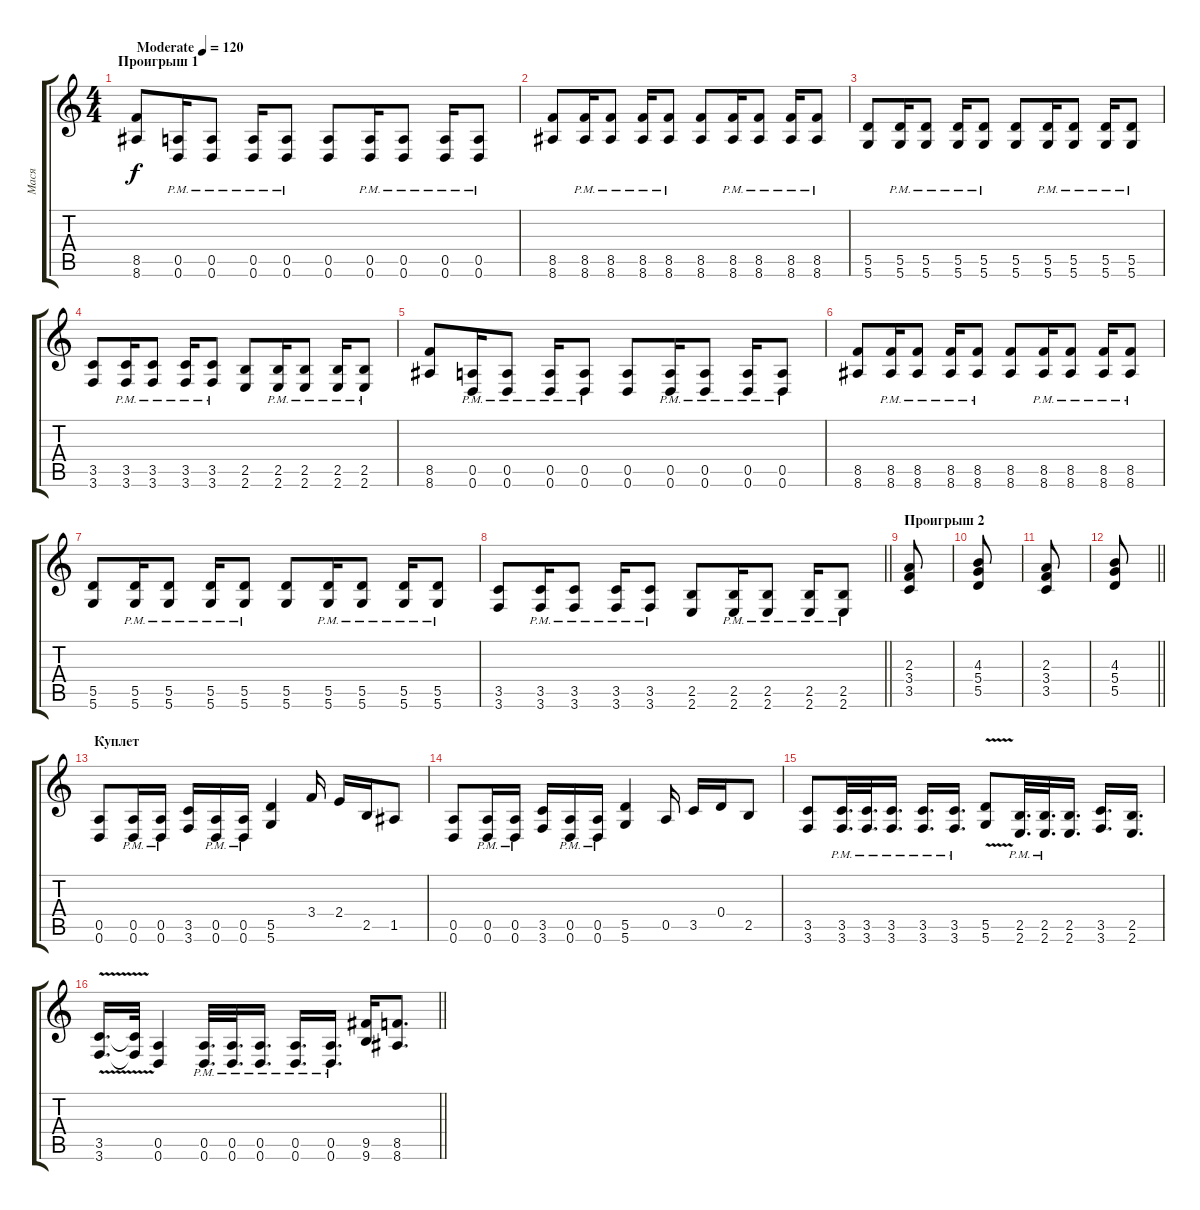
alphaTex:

\track ("Мася" "Мася") {instrument distortionguitar}
\staff {score tabs}
\tuning (E4 B3 G3 D3 A2 D2) {hide}
\ts (4 4)
\section ("" "Проигрыш 1")
\tempo (120 "Moderate")
\clef g2
\ks c
(8.5 8.6).8{dy f instrument distortionguitar} (0.5{pm} 0.6{pm}).16 (0.5{pm} 0.6{pm}).8 (0.5{pm} 0.6{pm}).16 (0.5{pm} 0.6{pm}).8 (0.5 0.6).8 (0.5{pm} 0.6{pm}).16 (0.5{pm} 0.6{pm}).8 (0.5{pm} 0.6{pm}).16 (0.5{pm} 0.6{pm}).8 |
(8.5 8.6).8 (8.5{pm} 8.6{pm}).16 (8.5{pm} 8.6{pm}).8 (8.5{pm} 8.6{pm}).16 (8.5{pm} 8.6{pm}).8 (8.5 8.6).8 (8.5{pm} 8.6{pm}).16 (8.5{pm} 8.6{pm}).8 (8.5{pm} 8.6{pm}).16 (8.5{pm} 8.6{pm}).8 |
(5.5 5.6).8 (5.5{pm} 5.6{pm}).16 (5.5{pm} 5.6{pm}).8 (5.5{pm} 5.6{pm}).16 (5.5{pm} 5.6{pm}).8 (5.5 5.6).8 (5.5{pm} 5.6{pm}).16 (5.5{pm} 5.6{pm}).8 (5.5{pm} 5.6{pm}).16 (5.5{pm} 5.6{pm}).8 |
(3.5 3.6).8 (3.5{pm} 3.6{pm}).16 (3.5{pm} 3.6{pm}).8 (3.5{pm} 3.6{pm}).16 (3.5{pm} 3.6{pm}).8 (2.5 2.6).8 (2.5{pm} 2.6{pm}).16 (2.5{pm} 2.6{pm}).8 (2.5{pm} 2.6{pm}).16 (2.5{pm} 2.6{pm}).8 |
(8.5 8.6).8 (0.5{pm} 0.6{pm}).16 (0.5{pm} 0.6{pm}).8 (0.5{pm} 0.6{pm}).16 (0.5{pm} 0.6{pm}).8 (0.5 0.6).8 (0.5{pm} 0.6{pm}).16 (0.5{pm} 0.6{pm}).8 (0.5{pm} 0.6{pm}).16 (0.5{pm} 0.6{pm}).8 |
(8.5 8.6).8 (8.5{pm} 8.6{pm}).16 (8.5{pm} 8.6{pm}).8 (8.5{pm} 8.6{pm}).16 (8.5{pm} 8.6{pm}).8 (8.5 8.6).8 (8.5{pm} 8.6{pm}).16 (8.5{pm} 8.6{pm}).8 (8.5{pm} 8.6{pm}).16 (8.5{pm} 8.6{pm}).8 |
(5.5 5.6).8 (5.5{pm} 5.6{pm}).16 (5.5{pm} 5.6{pm}).8 (5.5{pm} 5.6{pm}).16 (5.5{pm} 5.6{pm}).8 (5.5 5.6).8 (5.5{pm} 5.6{pm}).16 (5.5{pm} 5.6{pm}).8 (5.5{pm} 5.6{pm}).16 (5.5{pm} 5.6{pm}).8 |
\barLineRight lightlight
(3.5 3.6).8 (3.5{pm} 3.6{pm}).16 (3.5{pm} 3.6{pm}).8 (3.5{pm} 3.6{pm}).16 (3.5{pm} 3.6{pm}).8 (2.5 2.6).8 (2.5{pm} 2.6{pm}).16 (2.5{pm} 2.6{pm}).8 (2.5{pm} 2.6{pm}).16 (2.5{pm} 2.6{pm}).8 |
\section ("" "Проигрыш 2")
(2.3 3.4 3.5).8 |
(4.3 5.4 5.5).8 |
(2.3 3.4 3.5).8 |
\barLineRight lightlight
(4.3 5.4 5.5).8 |
\section ("" "Куплет")
(0.5 0.6).8 (0.5{pm} 0.6{pm}).16 (0.5{pm} 0.6{pm}).16 (3.5 3.6).16 (0.5{pm} 0.6{pm}).16 (0.5{pm} 0.6{pm}).16 (5.5 5.6).4 3.4.16 2.4.16 2.5.16 1.5.8 |
(0.5 0.6).8 (0.5{pm} 0.6{pm}).16 (0.5{pm} 0.6{pm}).16 (3.5 3.6).16 (0.5{pm} 0.6{pm}).16 (0.5{pm} 0.6{pm}).16 (5.5 5.6).4 0.5.16 3.5.16 0.4.16 2.5.8 |
(3.5 3.6).8 (3.5{pm} 3.6{pm}).32{d} (3.5{pm} 3.6{pm}).32{d} (3.5{pm} 3.6{pm}).16{d} (3.5{pm} 3.6{pm}).16{d} (3.5{pm} 3.6{pm}).16{d} (5.5{v} 5.6{v}).8 (2.5{pm} 2.6{pm}).32{d} (2.5{pm} 2.6{pm}).32{d} (2.5 2.6).16{d} (3.5 3.6).16{d} (2.5 2.6).16{d} |
\barLineRight lightlight
(3.5{v} 3.6{v}).16{d} (3.5{t} 3.6{t}).32 (0.5 0.6).4 (0.5{pm} 0.6{pm}).32{d} (0.5{pm} 0.6{pm}).32{d} (0.5{pm} 0.6{pm}).16{d} (0.5{pm} 0.6{pm}).16{d} (0.5{pm} 0.6{pm}).16{d} (9.5 9.6).16 (8.5 8.6).8{d}
